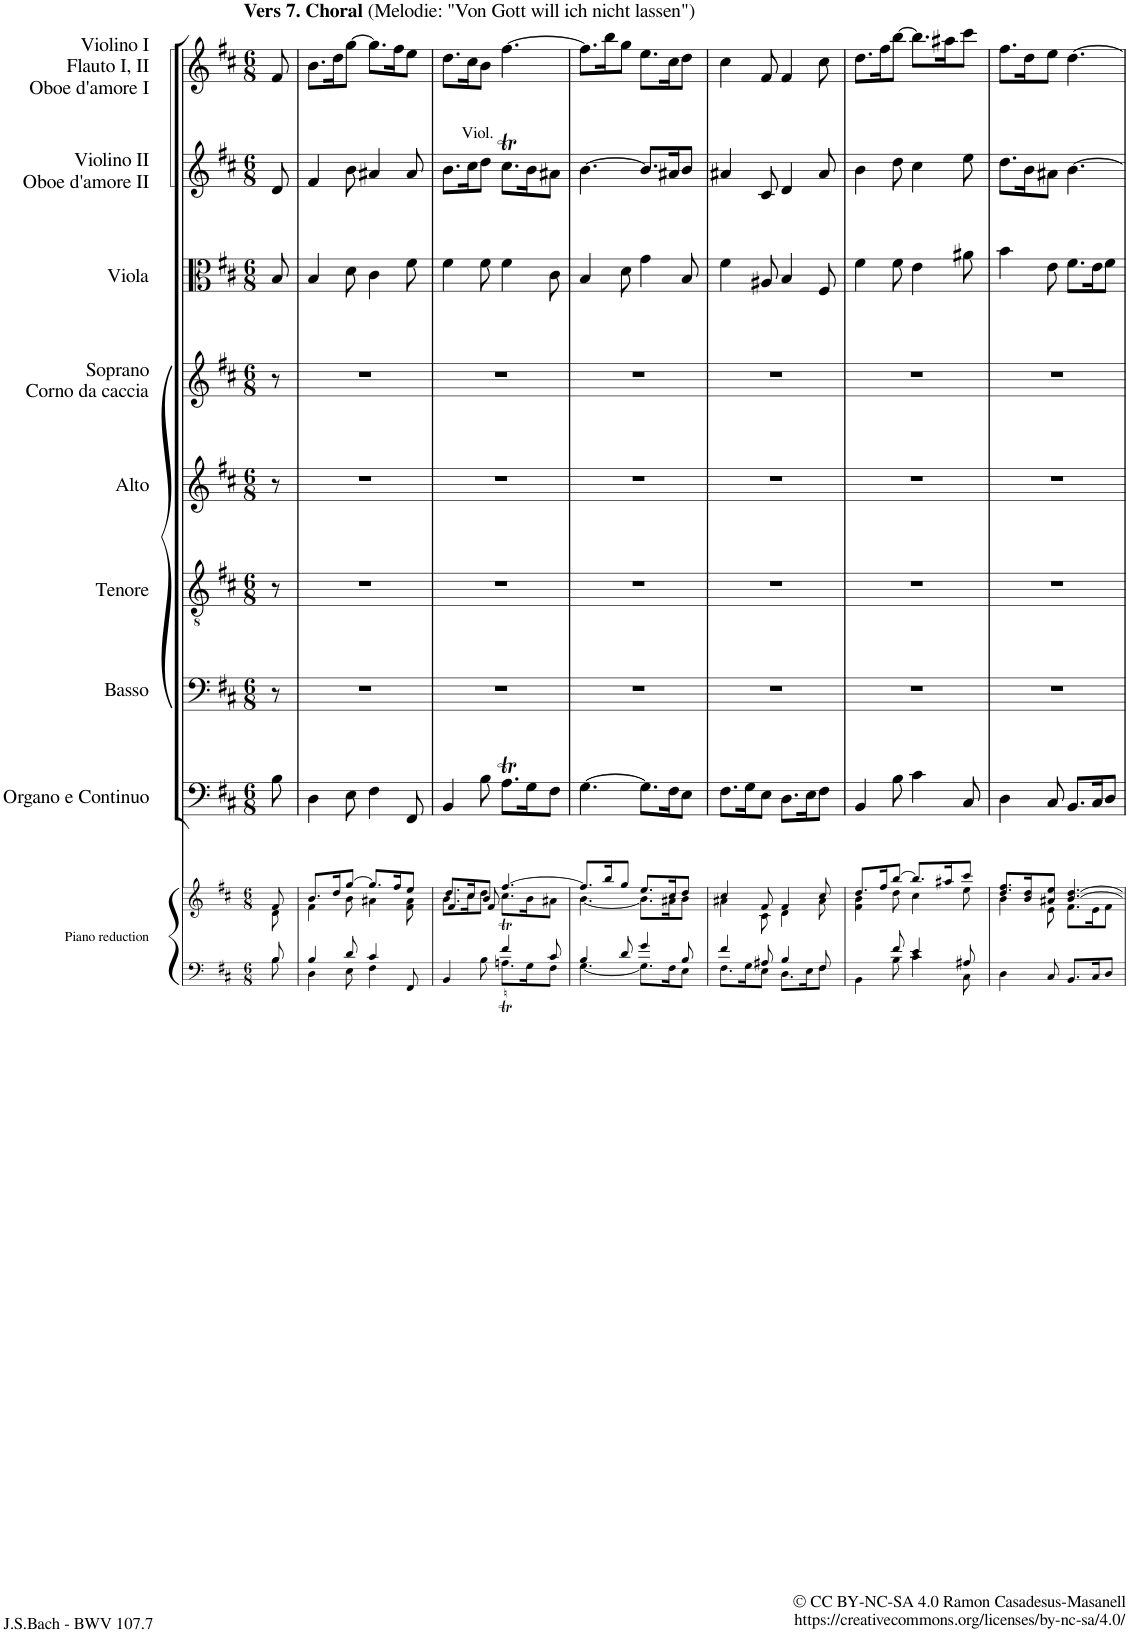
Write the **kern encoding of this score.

**kern	**kern	**kern	**kern	**kern	**kern	**kern	**kern	**kern	**kern
*part9	*part9	*part8	*part7	*part6	*part5	*part4	*part3	*part2	*part1
*staff10	*staff9	*staff8	*staff7	*staff6	*staff5	*staff4	*staff3	*staff2	*staff1
*I"Piano reduction	*	*I"Organo e Continuo	*I"Basso	*I"Tenore	*I"Alto	*I"Soprano Corno da caccia	*I"Viola	*I"Violino II Oboe d'amore II	*I"Violino I Flauto I, II Oboe d'amore I
*I'Pno	*	*	*	*	*	*	*I'Vla	*I'Vln	*I'Vln
*stria5	*stria5	*	*	*	*	*	*	*	*
*clefF4	*clefG2	*clefF4	*clefF4	*clefGv2	*clefG2	*clefG2	*clefC3	*clefG2	*clefG2
*k[f#c#]	*k[f#c#]	*k[f#c#]	*k[f#c#]	*k[f#c#]	*k[f#c#]	*k[f#c#]	*k[f#c#]	*k[f#c#]	*k[f#c#]
*M6/8	*M6/8	*M6/8	*M6/8	*M6/8	*M6/8	*M6/8	*M6/8	*M6/8	*M6/8
=1	=1	=1	=1	=1	=1	=1	=1	=1	=1
*^	*^	*	*	*	*	*	*	*	*
!	!	!	!	!	!	!	!	!	!	!	!LO:TX:a:B:t=Vers 7. Choral
!	!	!	!	!	!	!	!	!	!	!	!LO:TX:a:t=(Melodie&colon; "Von Gott will ich nicht lassen")
8B/	8B\	8f#/	8d\	8B\	8r	8r	8r	8r	8B/	8d/	8f#/
=2	=2	=2	=2	=2	=2	=2	=2	=2	=2	=2	=2
4B/	4D\	8.b/L	4f#\	4D\	2.r	2.r	2.r	2.r	4B/	4f#/	8.b\L
.	.	16dd/K	.	.	.	.	.	.	.	.	16dd\K
8d/	8E\	[>8gg/J	8b\	8E\	.	.	.	.	8d\	8b\	[>8gg\J
4c#/	4F#\	8.gg/L]	4a#X\	4F#\	.	.	.	.	4c#\	4a#X/	8.gg\L]
.	.	16ff#/K	.	.	.	.	.	.	.	.	16ff#\K
8FF#/	8ryy	8ee/J	8f#\ 8a#\	8FF#/	.	.	.	.	8f#\	8a#/	8ee\J
=3	=3	=3	=3	=3	=3	=3	=3	=3	=3	=3	=3
*	*	*	*^	*	*	*	*	*	*	*	*
4.ryy	4BB/	8.dd/L	8.b\L	4f#/	4BB/	2.r	2.r	2.r	2.r	4f#\	8.b\L	8.dd\L
.	.	16cc#/K	16cc#\K	.	.	.	.	.	.	.	16cc#\K	16cc#\K
.	8B\	8b/J	8dd\J	8f#/	8B\	.	.	.	.	8f#\	8dd\J	8b\J
!	!	!	!	!	!	!	!	!	!	!	!LO:TX:a:t=Viol.	!
4f#/	8.AnT\L	[>4.ff#/	8.cc#t\L	4.ryy	8.AT\L	.	.	.	.	4f#\	8.cc#t\L	[>4.ff#\
.	16G\K	.	16b\K	.	16G\K	.	.	.	.	.	16b\K	.
8c#/	8F#\J	.	8a#X\J	.	8F#\J	.	.	.	.	8c#\	8a#X\J	.
*	*	*	*v	*v	*	*	*	*	*	*	*	*
=4	=4	=4	=4	=4	=4	=4	=4	=4	=4	=4	=4
4B/	[4.G\	8.ff#/L]	[4.b\	[>4.G\	2.r	2.r	2.r	2.r	4B/	[>4.b\	8.ff#\L]
.	.	16bb/K	.	.	.	.	.	.	.	.	16bb\K
8d/	.	8gg/J	.	.	.	.	.	.	8d\	.	8gg\J
4g/	8.G\L]	8.ee/L	8.b\L]	8.G\L]	.	.	.	.	4g\	8.b/L]	8.ee\L
.	16F#\K	16cc#/K	16a#X\K	16F#\K	.	.	.	.	.	16a#X/K	16cc#\K
8B/	8E\J	8dd/J	8b\J	8E\J	.	.	.	.	8B/	8b/J	8dd\J
=5	=5	=5	=5	=5	=5	=5	=5	=5	=5	=5	=5
4f#/	8.F#\L	4cc#/	4a#X\	8.F#\L	2.r	2.r	2.r	2.r	4f#\	4a#X/	4cc#\
.	16G\K	.	.	16G\K	.	.	.	.	.	.	.
8A#X/	8E\J	8f#/	8c#\	8E\J	.	.	.	.	8A#X/	8c#/	8f#/
4B/	8.D\L	4f#/	4d\	8.D\L	.	.	.	.	4B/	4d/	4f#/
.	16E\K	.	.	16E\K	.	.	.	.	.	.	.
8F#/	8F#\J	8cc#/	8a#\	8F#\J	.	.	.	.	8F#/	8a#/	8cc#\
=6	=6	=6	=6	=6	=6	=6	=6	=6	=6	=6	=6
4ryy	4BB\	8.dd/L	4f#\ 4b\	4BB/	2.r	2.r	2.r	2.r	4f#\	4b\	8.dd\L
.	.	16ff#/K	.	.	.	.	.	.	.	.	16ff#\K
8f#/	8B\	[>8bb/J	8dd\	8B\	.	.	.	.	8f#\	8dd\	[>8bb\J
4e/	4c#\	8.bb/L]	4cc#\	4c#\	.	.	.	.	4e\	4cc#\	8.bb\L]
.	.	16aa#X/K	.	.	.	.	.	.	.	.	16aa#X\K
8A#X/	8C#\	8ccc#/J	8ee\	8C#/	.	.	.	.	8a#X\	8ee\	8ccc#\J
*v	*v	*	*	*	*	*	*	*	*	*	*
=7	=7	=7	=7	=7	=7	=7	=7	=7	=7	=7
4D\	8.dd/ 8.ff#/L	4b\	4D\	2.r	2.r	2.r	2.r	4b\	8.dd\L	8.ff#\L
.	16b/ 16dd/K	.	.	.	.	.	.	.	16b\K	16dd\K
8C#/	8a#X/ 8ee/J	8e\	8C#/	.	.	.	.	8e\	8a#X\J	8ee\J
8.BB/L	[4.b/ [4.dd/	8.f#\L	8.BB/L	.	.	.	.	8.f#\L	[>4.b\	[4.dd\
16C#/K	.	16e\K	16C#/K	.	.	.	.	16e\K	.	.
8D/J	.	8f#\J	8D/J	.	.	.	.	8f#\J	.	.
*	*v	*v	*	*	*	*	*	*	*	*
=	=	=	=	=	=	=	=	=	=
*-	*-	*-	*-	*-	*-	*-	*-	*-	*-
